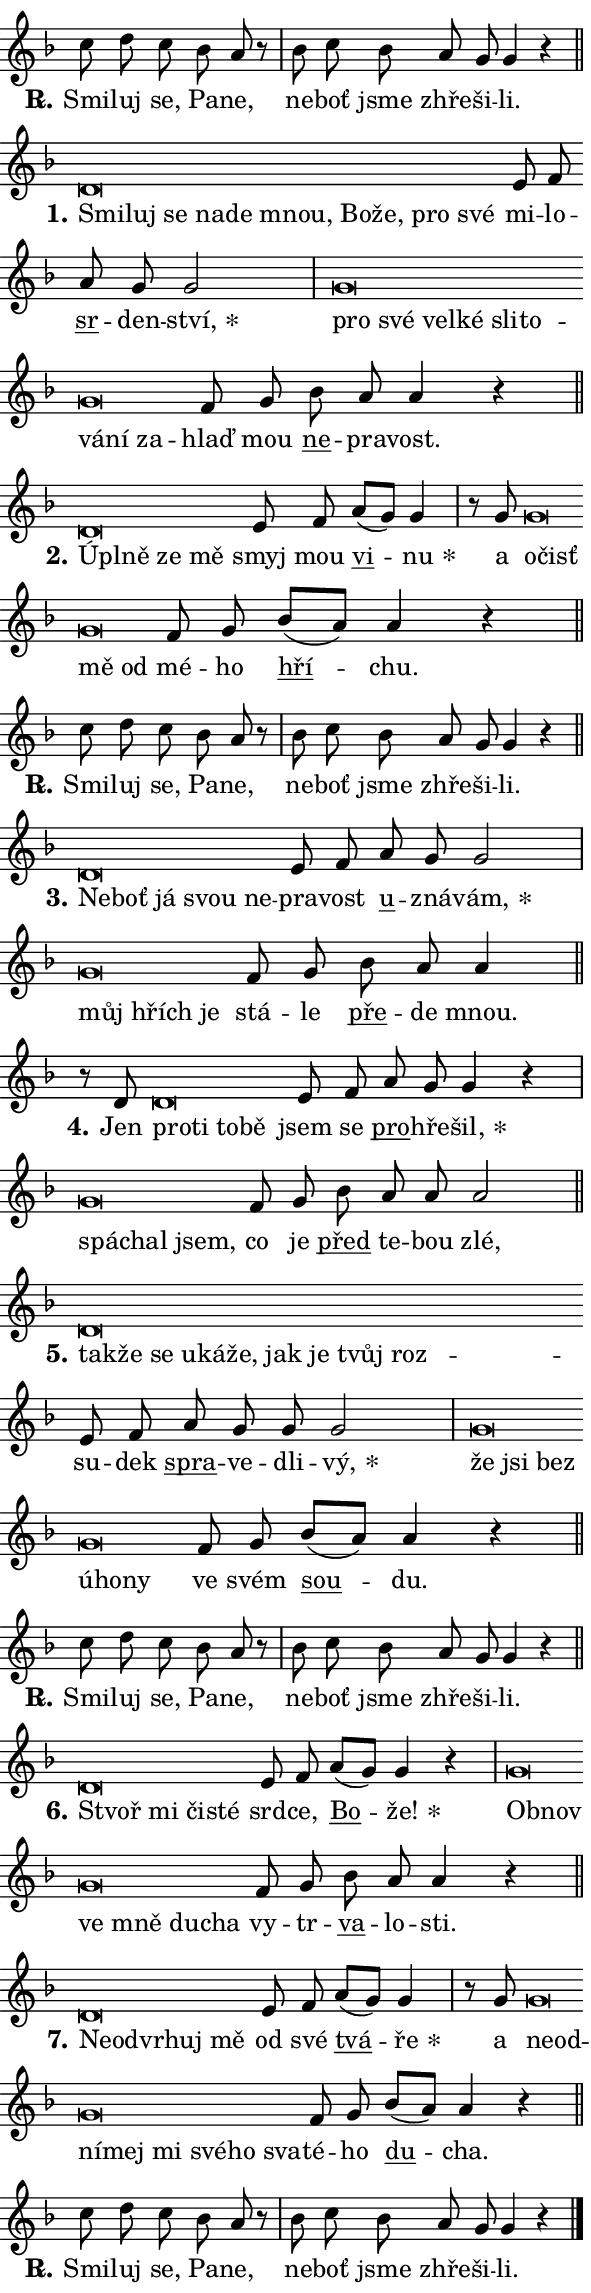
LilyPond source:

\version "2.24.0"
\header { tagline = "" }
\paper {
  indent = 0\cm
  top-margin = 0\cm
  right-margin = 0.13\cm % to fit lyric hyphens
  bottom-margin = 0\cm
  left-margin = 0\cm
  paper-width = 10\cm
  page-breaking = #ly:one-page-breaking
  system-system-spacing.basic-distance = #11
  score-system-spacing.basic-distance = #11
  ragged-last = ##f
}


%% Author: Thomas Morley
%% https://lists.gnu.org/archive/html/lilypond-user/2020-05/msg00002.html
#(define (line-position grob)
"Returns position of @var[grob} in current system:
   @code{'start}, if at first time-step
   @code{'end}, if at last time-step
   @code{'middle} otherwise
"
  (let* ((col (ly:item-get-column grob))
         (ln (ly:grob-object col 'left-neighbor))
         (rn (ly:grob-object col 'right-neighbor))
         (col-to-check-left (if (ly:grob? ln) ln col))
         (col-to-check-right (if (ly:grob? rn) rn col))
         (break-dir-left
           (and
             (ly:grob-property col-to-check-left 'non-musical #f)
             (ly:item-break-dir col-to-check-left)))
         (break-dir-right
           (and
             (ly:grob-property col-to-check-right 'non-musical #f)
             (ly:item-break-dir col-to-check-right))))
        (cond ((eqv? 1 break-dir-left) 'start)
              ((eqv? -1 break-dir-right) 'end)
              (else 'middle))))

#(define (tranparent-at-line-position vctor)
  (lambda (grob)
  "Relying on @code{line-position} select the relevant enry from @var{vctor}.
Used to determine transparency,"
    (case (line-position grob)
      ((end) (not (vector-ref vctor 0)))
      ((middle) (not (vector-ref vctor 1)))
      ((start) (not (vector-ref vctor 2))))))

noteHeadBreakVisibility =
#(define-music-function (break-visibility)(vector?)
"Makes @code{NoteHead}s transparent relying on @var{break-visibility}"
#{
  \override NoteHead.transparent =
    #(tranparent-at-line-position break-visibility)
#})

#(define delete-ledgers-for-transparent-note-heads
  (lambda (grob)
    "Reads whether a @code{NoteHead} is transparent.
If so this @code{NoteHead} is removed from @code{'note-heads} from
@var{grob}, which is supposed to be @code{LedgerLineSpanner}.
As a result ledgers are not printed for this @code{NoteHead}"
    (let* ((nhds-array (ly:grob-object grob 'note-heads))
           (nhds-list
             (if (ly:grob-array? nhds-array)
                 (ly:grob-array->list nhds-array)
                 '()))
           ;; Relies on the transparent-property being done before
           ;; Staff.LedgerLineSpanner.after-line-breaking is executed.
           ;; This is fragile ...
           (to-keep
             (remove
               (lambda (nhd)
                 (ly:grob-property nhd 'transparent #f))
               nhds-list)))
      ;; TODO find a better method to iterate over grob-arrays, similiar
      ;; to filter/remove etc for lists
      ;; For now rebuilt from scratch
      (set! (ly:grob-object grob 'note-heads)  '())
      (for-each
        (lambda (nhd)
          (ly:pointer-group-interface::add-grob grob 'note-heads nhd))
        to-keep))))

squashNotes = {
  \override NoteHead.X-extent = #'(-0.2 . 0.2)
  \override NoteHead.Y-extent = #'(-0.75 . 0)
  \override NoteHead.stencil =
    #(lambda (grob)
       (let ((pos (ly:grob-property grob 'staff-position)))
         (begin
           (if (< pos -7) (display "ERROR: Lower brevis then expected\n") (display ""))
           (if (<= pos -6) ly:text-interface::print ly:note-head::print))))
}
unSquashNotes = {
  \revert NoteHead.X-extent
  \revert NoteHead.Y-extent
  \revert NoteHead.stencil
}

hideNotes = \noteHeadBreakVisibility #begin-of-line-visible
unHideNotes = \noteHeadBreakVisibility #all-visible

% work-around for resetting accidentals
% https://lilypond.org/doc/v2.23/Documentation/notation/displaying-rhythms#unmetered-music
cadenzaMeasure = {
  \cadenzaOff
  \partial 1024 s1024
  \cadenzaOn
}

#(define-markup-command (accent layout props text) (markup?)
  "Underline accented syllable"
  (interpret-markup layout props
    #{\markup \override #'(offset . 4.3) \underline { #text }#}))

responsum = \markup \concat {
  "R" \hspace #-1.05 \path #0.1 #'((moveto 0 0.07) (lineto 0.9 0.8)) \hspace #0.05 "."
}

spaceSize = #0.6828661417322834 % exact space size for TeX Gyre Schola

\layout {
  \context {
    \Staff
    \remove "Time_signature_engraver"
    \override LedgerLineSpanner.after-line-breaking = #delete-ledgers-for-transparent-note-heads
  }
  \context {
    \Lyrics {
      \override LyricSpace.minimum-distance = \spaceSize
      \override LyricText.font-name = #"TeX Gyre Schola"
      \override LyricText.font-size = 1
      \override StanzaNumber.font-name = #"TeX Gyre Schola Bold"
      \override StanzaNumber.font-size = 1
    }
  }
  \context {
    \Score 
    \override NoteHead.text =
      #(lambda (grob) 
        (let ((pos (ly:grob-property grob 'staff-position)))
          #{\markup {
            \combine
              \halign #-0.55 \raise #(if (= pos -6) 0 0.5) \override #'(thickness . 2) \draw-line #'(3.2 . 0)
              \musicglyph "noteheads.sM1"
          }#}))
  }
}

% magnetic-lyrics.ily
%
%   written by
%     Jean Abou Samra <jean@abou-samra.fr>
%     Werner Lemberg <wl@gnu.org>
%
%   adapted by
%     Jiri Hon <jiri.hon@gmail.com>
%
% Version 2022-Apr-15

% https://www.mail-archive.com/lilypond-user@gnu.org/msg149350.html

#(define (Left_hyphen_pointer_engraver context)
   "Collect syllable-hyphen-syllable occurrences in lyrics and store
them in properties.  This engraver only looks to the left.  For
example, if the lyrics input is @code{foo -- bar}, it does the
following.

@itemize @bullet
@item
Set the @code{text} property of the @code{LyricHyphen} grob between
@q{foo} and @q{bar} to @code{foo}.

@item
Set the @code{left-hyphen} property of the @code{LyricText} grob with
text @q{foo} to the @code{LyricHyphen} grob between @q{foo} and
@q{bar}.
@end itemize

Use this auxiliary engraver in combination with the
@code{lyric-@/text::@/apply-@/magnetic-@/offset!} hook."
   (let ((hyphen #f)
         (text #f))
     (make-engraver
      (acknowledgers
       ((lyric-syllable-interface engraver grob source-engraver)
        (set! text grob)))
      (end-acknowledgers
       ((lyric-hyphen-interface engraver grob source-engraver)
        ;(when (not (grob::has-interface grob 'lyric-space-interface))
          (set! hyphen grob)));)
      ((stop-translation-timestep engraver)
       (when (and text hyphen)
         (ly:grob-set-object! text 'left-hyphen hyphen))
       (set! text #f)
       (set! hyphen #f)))))

#(define (lyric-text::apply-magnetic-offset! grob)
   "If the space between two syllables is less than the value in
property @code{LyricText@/.details@/.squash-threshold}, move the right
syllable to the left so that it gets concatenated with the left
syllable.

Use this function as a hook for
@code{LyricText@/.after-@/line-@/breaking} if the
@code{Left_@/hyphen_@/pointer_@/engraver} is active."
   (let ((hyphen (ly:grob-object grob 'left-hyphen #f)))
     (when hyphen
       (let ((left-text (ly:spanner-bound hyphen LEFT)))
         (when (grob::has-interface left-text 'lyric-syllable-interface)
           (let* ((common (ly:grob-common-refpoint grob left-text X))
                  (this-x-ext (ly:grob-extent grob common X))
                  (left-x-ext
                   (begin
                     ;; Trigger magnetism for left-text.
                     (ly:grob-property left-text 'after-line-breaking)
                     (ly:grob-extent left-text common X)))
                  ;; `delta` is the gap width between two syllables.
                  (delta (- (interval-start this-x-ext)
                            (interval-end left-x-ext)))
                  (details (ly:grob-property grob 'details))
                  (threshold (assoc-get 'squash-threshold details 0.2)))
             (when (< delta threshold)
               (let* (;; We have to manipulate the input text so that
                      ;; ligatures crossing syllable boundaries are not
                      ;; disabled.  For languages based on the Latin
                      ;; script this is essentially a beautification.
                      ;; However, for non-Western scripts it can be a
                      ;; necessity.
                      (lt (ly:grob-property left-text 'text))
                      (rt (ly:grob-property grob 'text))
                      (is-space (grob::has-interface hyphen 'lyric-space-interface))
                      (space (if is-space " " ""))
                      (extra-delta (if is-space spaceSize 0))
                      ;; Append new syllable.
                      (ltrt-space (if (and (string? lt) (string? rt))
                                (string-append lt space rt)
                                (make-concat-markup (list lt space rt))))
                      ;; Right-align `ltrt` to the right side.
                      (ltrt-space-markup (grob-interpret-markup
                               grob
                               (make-translate-markup
                                (cons (interval-length this-x-ext) 0)
                                (make-right-align-markup ltrt-space)))))
                 (begin
                   ;; Don't print `left-text`.
                   (ly:grob-set-property! left-text 'stencil #f)
                   ;; Set text and stencil (which holds all collected
                   ;; syllables so far) and shift it to the left.
                   (ly:grob-set-property! grob 'text ltrt-space)
                   (ly:grob-set-property! grob 'stencil ltrt-space-markup)
                   (ly:grob-translate-axis! grob (- (- delta extra-delta)) X))))))))))


#(define (lyric-hyphen::displace-bounds-first grob)
   ;; Make very sure this callback isn't triggered too early.
   (let ((left (ly:spanner-bound grob LEFT))
         (right (ly:spanner-bound grob RIGHT)))
     (ly:grob-property left 'after-line-breaking)
     (ly:grob-property right 'after-line-breaking)
     (ly:lyric-hyphen::print grob)))

squashThreshold = #0.4

\layout {
  \context {
    \Lyrics
    \consists #Left_hyphen_pointer_engraver
    \override LyricText.after-line-breaking =
      #lyric-text::apply-magnetic-offset!
    \override LyricHyphen.stencil = #lyric-hyphen::displace-bounds-first
    \override LyricText.details.squash-threshold = \squashThreshold
    \override LyricHyphen.minimum-distance = 0
    \override LyricHyphen.minimum-length = \squashThreshold
  }
}

squashText = \override LyricText.details.squash-threshold = 9999
unSquashText = \override LyricText.details.squash-threshold = \squashThreshold

leftText = \override LyricText.self-alignment-X = #LEFT
unLeftText = \revert LyricText.self-alignment-X

starOffset = #(lambda (grob) 
                (let ((x_offset (ly:self-alignment-interface::aligned-on-x-parent grob)))
                  (if (= x_offset 0) 0 (+ x_offset 1.2))))

star = #(define-music-function (syllable)(string?)
"Append star separator at the end of a syllable"
#{
  \once \override LyricText.X-offset = #starOffset
  \lyricmode { \markup {
    #syllable
    \override #'((font-name . "TeX Gyre Schola Bold")) \hspace #0.2 \lower #0.65 \larger "*"
  } }
#})

starAccent = #(define-music-function (syllable)(string?)
"Append star separator at the end of a syllable and make accent"
#{
  \once \override LyricText.X-offset = #starOffset
  \lyricmode { \markup {
    \accent #syllable
    \override #'((font-name . "TeX Gyre Schola Bold")) \hspace #0.2 \lower #0.65 \larger "*"
  } }
#})

breath = #(define-music-function (syllable)(string?)
"Append breathing indicator at the end of a syllable"
#{
  \lyricmode { \markup { #syllable "+" } }
#})

optionalBreath = #(define-music-function (syllable)(string?)
"Append optional breathing indicator at the end of a syllable"
#{
  \lyricmode { \markup { #syllable "(+)" } }
#})


\score {
    <<
        \new Voice = "melody" { \cadenzaOn \key f \major \relative { c''8 d c bes a r \cadenzaMeasure \bar "|" bes c bes \bar "" a g g4 r \cadenzaMeasure \bar "||" \break } }
        \new Lyrics \lyricsto "melody" { \lyricmode { \set stanza = \responsum
Smi -- luj se, Pa -- ne, ne -- boť jsme zhře -- ši -- li. } }
    >>
    \layout {}
}

\score {
    <<
        \new Voice = "melody" { \cadenzaOn \key f \major \relative { \squashNotes d'\breve*1/16 \hideNotes \breve*1/16 \bar "" \breve*1/16 \bar "" \breve*1/16 \bar "" \breve*1/16 \bar "" \breve*1/16 \bar "" \breve*1/16 \bar "" \breve*1/16 \bar "" \breve*1/16 \breve*1/16 \bar "" \unHideNotes \unSquashNotes e8 f \bar "" a g g2 \cadenzaMeasure \bar "|" \squashNotes g\breve*1/16 \hideNotes \breve*1/16 \bar "" \breve*1/16 \bar "" \breve*1/16 \bar "" \breve*1/16 \bar "" \breve*1/16 \bar "" \breve*1/16 \bar "" \breve*1/16 \breve*1/16 \bar "" \unHideNotes \unSquashNotes f8 g \bar "" bes a a4 r \cadenzaMeasure \bar "||" \break } }
        \new Lyrics \lyricsto "melody" { \lyricmode { \set stanza = "1."
\leftText Smi -- \squashText luj se na -- de mnou, Bo -- že, pro své \unLeftText \unSquashText mi -- lo -- \markup \accent sr -- den -- \star ství, \leftText pro \squashText své vel -- ké sli -- to -- vá -- ní za -- \unLeftText \unSquashText hlaď mou \markup \accent ne -- pra -- vost. } }
    >>
    \layout {}
}

\score {
    <<
        \new Voice = "melody" { \cadenzaOn \key f \major \relative { \squashNotes d'\breve*1/16 \hideNotes \breve*1/16 \bar "" \breve*1/16 \breve*1/16 \bar "" \unHideNotes \unSquashNotes e8 f \bar "" a[( g)] g4 \cadenzaMeasure \bar "|" r8 g8 \squashNotes g\breve*1/16 \hideNotes \breve*1/16 \bar "" \breve*1/16 \breve*1/16 \bar "" \unHideNotes \unSquashNotes f8 g \bar "" bes[( a)] a4 r \cadenzaMeasure \bar "||" \break } }
        \new Lyrics \lyricsto "melody" { \lyricmode { \set stanza = "2."
\leftText Úpl -- \squashText ně ze mě \unLeftText \unSquashText smyj mou \markup \accent vi -- \star nu a \leftText o -- \squashText čisť mě od \unLeftText \unSquashText mé -- ho \markup \accent hří -- chu. } }
    >>
    \layout {}
}

\score {
    <<
        \new Voice = "melody" { \cadenzaOn \key f \major \relative { c''8 d c bes a r \cadenzaMeasure \bar "|" bes c bes \bar "" a g g4 r \cadenzaMeasure \bar "||" \break } }
        \new Lyrics \lyricsto "melody" { \lyricmode { \set stanza = \responsum
Smi -- luj se, Pa -- ne, ne -- boť jsme zhře -- ši -- li. } }
    >>
    \layout {}
}

\score {
    <<
        \new Voice = "melody" { \cadenzaOn \key f \major \relative { \squashNotes d'\breve*1/16 \hideNotes \breve*1/16 \bar "" \breve*1/16 \bar "" \breve*1/16 \breve*1/16 \bar "" \unHideNotes \unSquashNotes e8 f \bar "" a g g2 \cadenzaMeasure \bar "|" \squashNotes g\breve*1/16 \hideNotes \breve*1/16 \breve*1/16 \bar "" \unHideNotes \unSquashNotes f8 g \bar "" bes a a4 \cadenzaMeasure \bar "||" \break } }
        \new Lyrics \lyricsto "melody" { \lyricmode { \set stanza = "3."
\leftText Ne -- \squashText boť já svou ne -- \unLeftText \unSquashText pra -- vost \markup \accent u -- zná -- \star vám, \leftText můj \squashText hřích je \unLeftText \unSquashText stá -- le \markup \accent pře -- de mnou. } }
    >>
    \layout {}
}

\score {
    <<
        \new Voice = "melody" { \cadenzaOn \key f \major \relative { r8 d'8 \squashNotes d\breve*1/16 \hideNotes \breve*1/16 \bar "" \breve*1/16 \breve*1/16 \bar "" \unHideNotes \unSquashNotes e8 f \bar "" a g g4 r \cadenzaMeasure \bar "|" \squashNotes g\breve*1/16 \hideNotes \breve*1/16 \breve*1/16 \bar "" \unHideNotes \unSquashNotes f8 g \bar "" bes a a a2 \cadenzaMeasure \bar "||" \break } }
        \new Lyrics \lyricsto "melody" { \lyricmode { \set stanza = "4."
Jen \leftText pro -- \squashText ti to -- bě \unLeftText \unSquashText jsem se \markup \accent pro -- hře -- \star šil, \leftText spá -- \squashText chal jsem, \unLeftText \unSquashText co je \markup \accent před te -- bou zlé, } }
    >>
    \layout {}
}

\score {
    <<
        \new Voice = "melody" { \cadenzaOn \key f \major \relative { \squashNotes d'\breve*1/16 \hideNotes \breve*1/16 \bar "" \breve*1/16 \bar "" \breve*1/16 \bar "" \breve*1/16 \bar "" \breve*1/16 \bar "" \breve*1/16 \bar "" \breve*1/16 \bar "" \breve*1/16 \breve*1/16 \bar "" \unHideNotes \unSquashNotes e8 f \bar "" a g g g2 \cadenzaMeasure \bar "|" \squashNotes g\breve*1/16 \hideNotes \breve*1/16 \bar "" \breve*1/16 \bar "" \breve*1/16 \bar "" \breve*1/16 \breve*1/16 \bar "" \unHideNotes \unSquashNotes f8 g \bar "" bes[( a)] a4 r \cadenzaMeasure \bar "||" \break } }
        \new Lyrics \lyricsto "melody" { \lyricmode { \set stanza = "5."
\leftText tak -- \squashText že se u -- ká -- že, jak je tvůj roz -- \unLeftText \unSquashText su -- dek \markup \accent spra -- ve -- dli -- \star vý, \leftText že \squashText jsi bez ú -- ho -- ny \unLeftText \unSquashText ve svém \markup \accent sou -- du. } }
    >>
    \layout {}
}

\score {
    <<
        \new Voice = "melody" { \cadenzaOn \key f \major \relative { c''8 d c bes a r \cadenzaMeasure \bar "|" bes c bes \bar "" a g g4 r \cadenzaMeasure \bar "||" \break } }
        \new Lyrics \lyricsto "melody" { \lyricmode { \set stanza = \responsum
Smi -- luj se, Pa -- ne, ne -- boť jsme zhře -- ši -- li. } }
    >>
    \layout {}
}

\score {
    <<
        \new Voice = "melody" { \cadenzaOn \key f \major \relative { \squashNotes d'\breve*1/16 \hideNotes \breve*1/16 \bar "" \breve*1/16 \breve*1/16 \bar "" \unHideNotes \unSquashNotes e8 f \bar "" a[( g)] g4 r \cadenzaMeasure \bar "|" \squashNotes g\breve*1/16 \hideNotes \breve*1/16 \bar "" \breve*1/16 \bar "" \breve*1/16 \bar "" \breve*1/16 \breve*1/16 \bar "" \unHideNotes \unSquashNotes f8 g \bar "" bes a a4 r \cadenzaMeasure \bar "||" \break } }
        \new Lyrics \lyricsto "melody" { \lyricmode { \set stanza = "6."
\leftText Stvoř \squashText mi či -- sté \unLeftText \unSquashText srd -- ce, \markup \accent Bo -- \star že! \leftText Ob -- \squashText nov ve mně du -- cha \unLeftText \unSquashText vy -- tr -- \markup \accent va -- lo -- sti. } }
    >>
    \layout {}
}

\score {
    <<
        \new Voice = "melody" { \cadenzaOn \key f \major \relative { \squashNotes d'\breve*1/16 \hideNotes \breve*1/16 \bar "" \breve*1/16 \bar "" \breve*1/16 \breve*1/16 \bar "" \unHideNotes \unSquashNotes e8 f \bar "" a[( g)] g4 \cadenzaMeasure \bar "|" r8 g8 \squashNotes g\breve*1/16 \hideNotes \breve*1/16 \bar "" \breve*1/16 \bar "" \breve*1/16 \bar "" \breve*1/16 \bar "" \breve*1/16 \bar "" \breve*1/16 \breve*1/16 \bar "" \unHideNotes \unSquashNotes f8 g \bar "" bes[( a)] a4 r \cadenzaMeasure \bar "||" \break } }
        \new Lyrics \lyricsto "melody" { \lyricmode { \set stanza = "7."
\leftText Ne -- \squashText od -- vr -- huj mě \unLeftText \unSquashText od své \markup \accent tvá -- \star ře a \leftText ne -- \squashText od -- ní -- mej mi své -- ho sva -- \unLeftText \unSquashText té -- ho \markup \accent du -- cha. } }
    >>
    \layout {}
}

\score {
    <<
        \new Voice = "melody" { \cadenzaOn \key f \major \relative { c''8 d c bes a r \cadenzaMeasure \bar "|" bes c bes \bar "" a g g4 r \cadenzaMeasure \bar "||" \break } \bar "|." }
        \new Lyrics \lyricsto "melody" { \lyricmode { \set stanza = \responsum
Smi -- luj se, Pa -- ne, ne -- boť jsme zhře -- ši -- li. } }
    >>
    \layout {}
}
